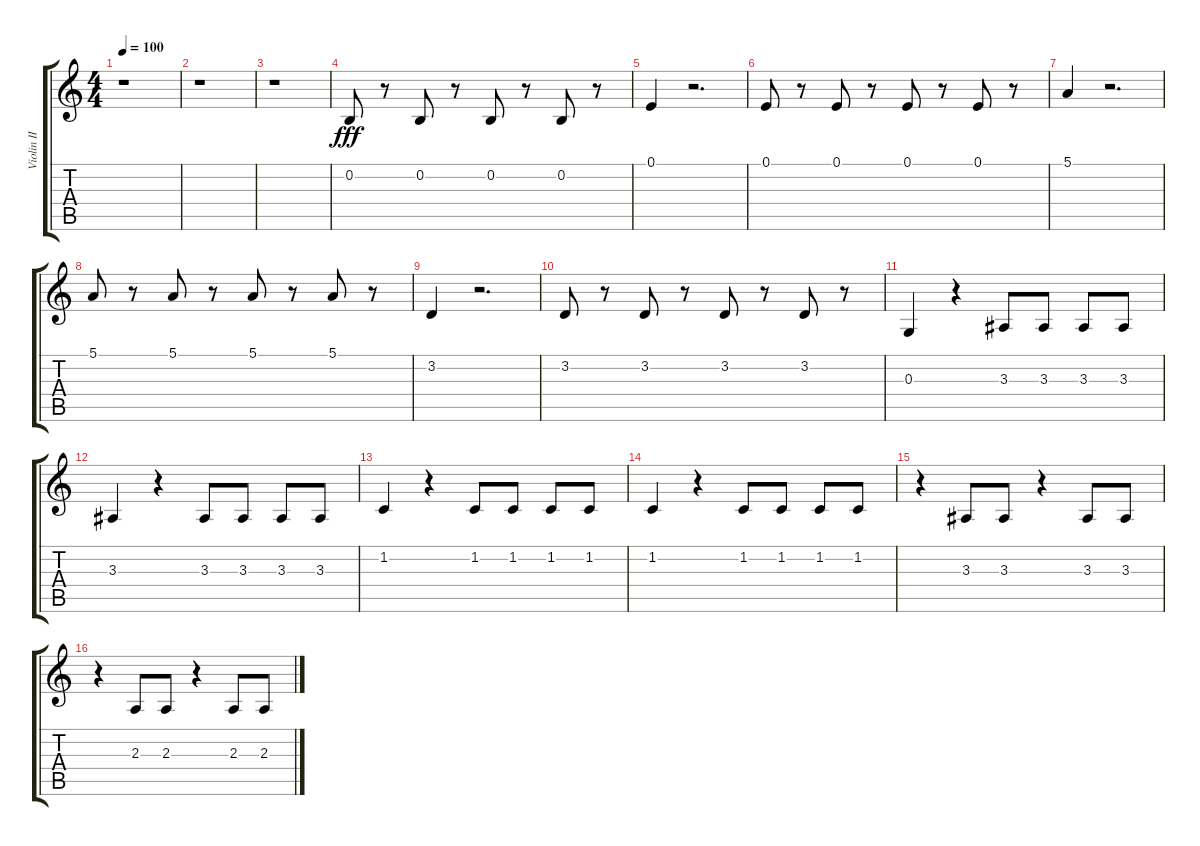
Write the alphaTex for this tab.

\track ("Violin II" "Violin II") {instrument stringensemble1}
\staff {score tabs}
\tuning (E4 B3 G3 D3 A2 E2) {hide}
\ts (4 4)
\tempo 100
\clef g2
\ks c
r.1{dy fff} |
r.1 |
r.1 |
0.2.8 r.8 0.2.8 r.8 0.2.8 r.8 0.2.8 r.8 |
0.1.4 r.2{d} |
0.1.8 r.8 0.1.8 r.8 0.1.8 r.8 0.1.8 r.8 |
5.1.4 r.2{d} |
5.1.8 r.8 5.1.8 r.8 5.1.8 r.8 5.1.8 r.8 |
3.2.4 r.2{d} |
3.2.8 r.8 3.2.8 r.8 3.2.8 r.8 3.2.8 r.8 |
0.3.4 r.4 3.3.8 3.3.8 3.3.8 3.3.8 |
3.3.4 r.4 3.3.8 3.3.8 3.3.8 3.3.8 |
1.2.4 r.4 1.2.8 1.2.8 1.2.8 1.2.8 |
1.2.4 r.4 1.2.8 1.2.8 1.2.8 1.2.8 |
r.4 3.3.8 3.3.8 r.4 3.3.8 3.3.8 |
r.4 2.3.8 2.3.8 r.4 2.3.8 2.3.8
